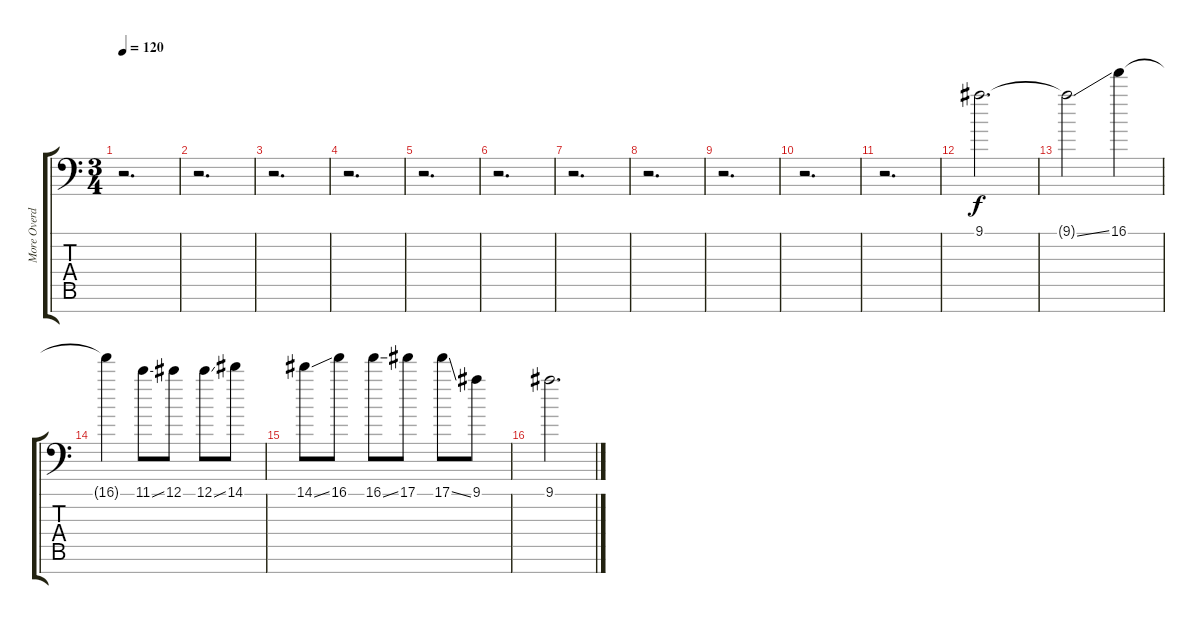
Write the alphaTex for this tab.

\track ("More Overdubs" "More Overd") {instrument distortionguitar}
\staff {score tabs}
\tuning (Db4 Ab3 E3 B2 Gb2 Db2 Ab1) {hide}
\ts (3 4)
\tempo 120
\clef f4
\ks c
r.2{d dy f} |
r.2{d} |
r.2{d} |
r.2{d} |
r.2{d} |
r.2{d} |
r.2{d} |
r.2{d} |
r.2{d} |
r.2{d} |
r.2{d} |
9.1.2{d} |
9.1{ss t}.2 16.1.4 |
16.1{t}.4 11.1{ss}.8 12.1.8 12.1{ss}.8 14.1.8 |
14.1{ss}.8 16.1.8 16.1{ss}.8 17.1.8 17.1{ss}.8 9.1.8 |
9.1.2{d}
